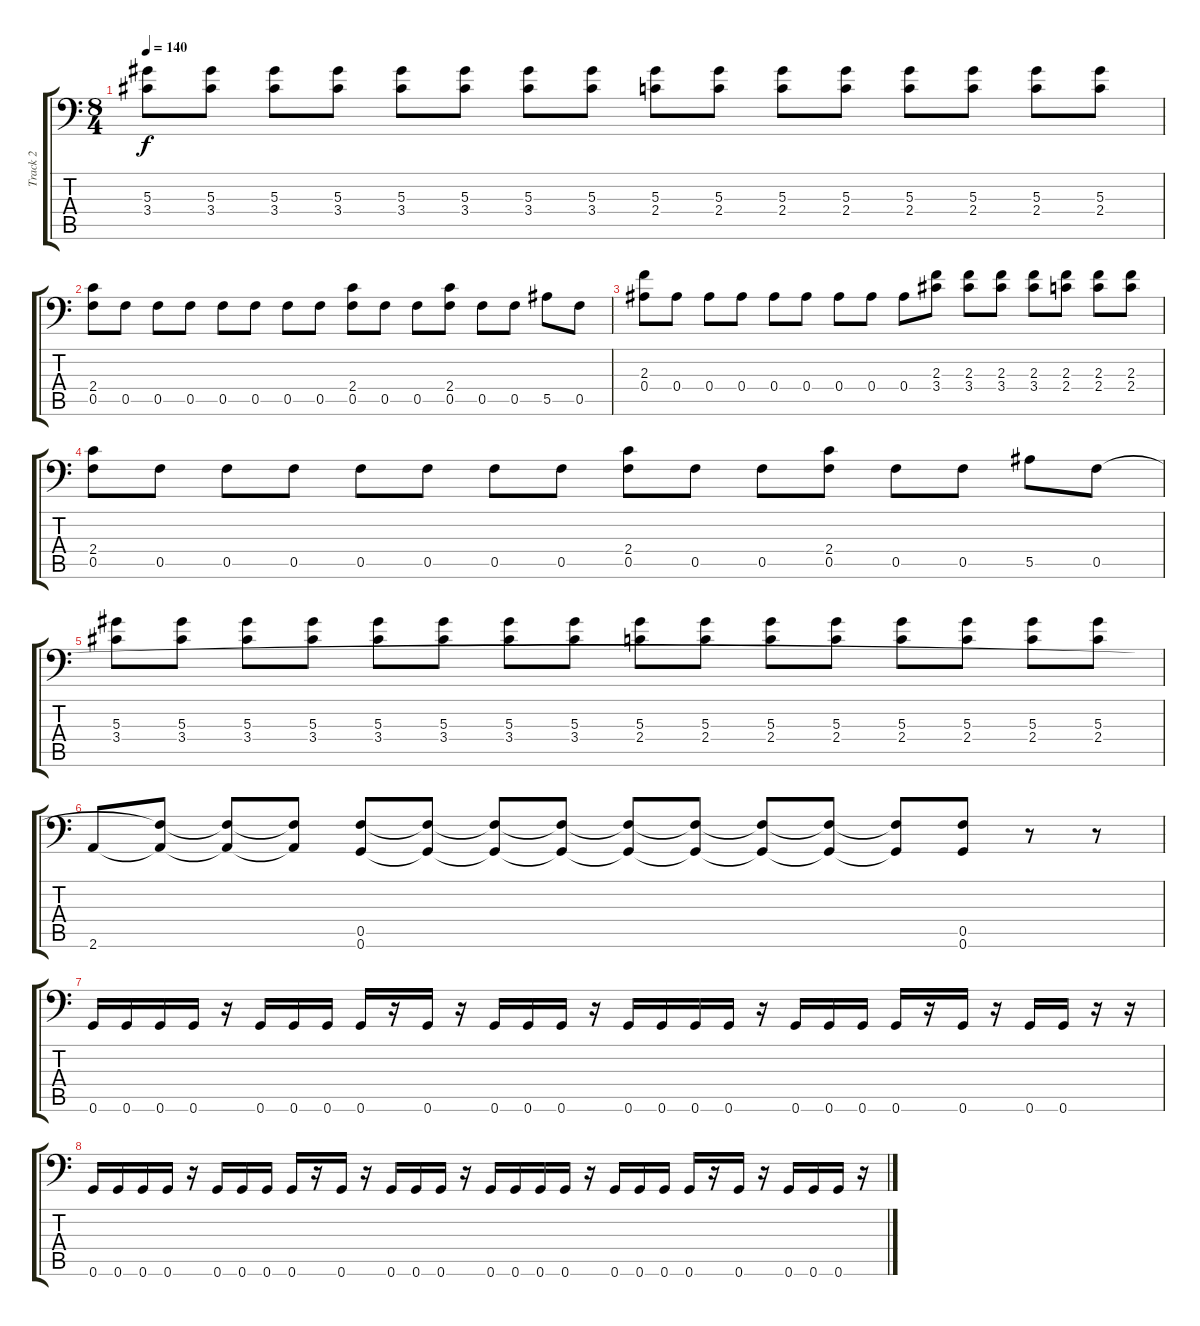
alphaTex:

\track ("Track 2" "Track 2") {instrument distortionguitar}
\staff {score tabs}
\tuning (C4 G3 Eb3 Bb2 F2 G1) {hide}
\ts (8 4)
\tempo 140
\clef f4
\ks c
(5.3 3.4).8{dy f} (5.3 3.4).8 (5.3 3.4).8 (5.3 3.4).8 (5.3 3.4).8 (5.3 3.4).8 (5.3 3.4).8 (5.3 3.4).8 (5.3 2.4).8 (5.3 2.4).8 (5.3 2.4).8 (5.3 2.4).8 (5.3 2.4).8 (5.3 2.4).8 (5.3 2.4).8 (5.3 2.4).8 |
(2.4 0.5).8 0.5.8 0.5.8 0.5.8 0.5.8 0.5.8 0.5.8 0.5.8 (2.4 0.5).8 0.5.8 0.5.8 (2.4 0.5).8 0.5.8 0.5.8 5.5.8 0.5.8 |
(2.3 0.4).8 0.4.8 0.4.8 0.4.8 0.4.8 0.4.8 0.4.8 0.4.8 0.4.8 (2.3 3.4).8 (2.3 3.4).8 (2.3 3.4).8 (2.3 3.4).8 (2.3 2.4).8 (2.3 2.4).8 (2.3 2.4).8 |
(2.4 0.5).8 0.5.8 0.5.8 0.5.8 0.5.8 0.5.8 0.5.8 0.5.8 (2.4 0.5).8 0.5.8 0.5.8 (2.4 0.5).8 0.5.8 0.5.8 5.5.8 0.5.8 |
(5.3 3.4).8 (5.3 3.4).8 (5.3 3.4).8 (5.3 3.4).8 (5.3 3.4).8 (5.3 3.4).8 (5.3 3.4).8 (5.3 3.4).8 (5.3 2.4).8 (5.3 2.4).8 (5.3 2.4).8 (5.3 2.4).8 (5.3 2.4).8 (5.3 2.4).8 (5.3 2.4).8 (5.3 2.4).8 |
2.6.8 (0.5{t} 2.6{t}).8 (0.5{t} 2.6{t}).8 (0.5{t} 2.6{t}).8 (0.5 0.6).8 (0.5{t} 0.6{t}).8 (0.5{t} 0.6{t}).8 (0.5{t} 0.6{t}).8 (0.5{t} 0.6{t}).8 (0.5{t} 0.6{t}).8 (0.5{t} 0.6{t}).8 (0.5{t} 0.6{t}).8 (0.5{t} 0.6{t}).8 (0.5 0.6).8 r.8 r.8 |
0.6.16 0.6.16 0.6.16 0.6.16 r.16 0.6.16 0.6.16 0.6.16 0.6.16 r.16 0.6.16 r.16 0.6.16 0.6.16 0.6.16 r.16 0.6.16 0.6.16 0.6.16 0.6.16 r.16 0.6.16 0.6.16 0.6.16 0.6.16 r.16 0.6.16 r.16 0.6.16 0.6.16 r.16 r.16 |
0.6.16 0.6.16 0.6.16 0.6.16 r.16 0.6.16 0.6.16 0.6.16 0.6.16 r.16 0.6.16 r.16 0.6.16 0.6.16 0.6.16 r.16 0.6.16 0.6.16 0.6.16 0.6.16 r.16 0.6.16 0.6.16 0.6.16 0.6.16 r.16 0.6.16 r.16 0.6.16 0.6.16 0.6.16 r.16
